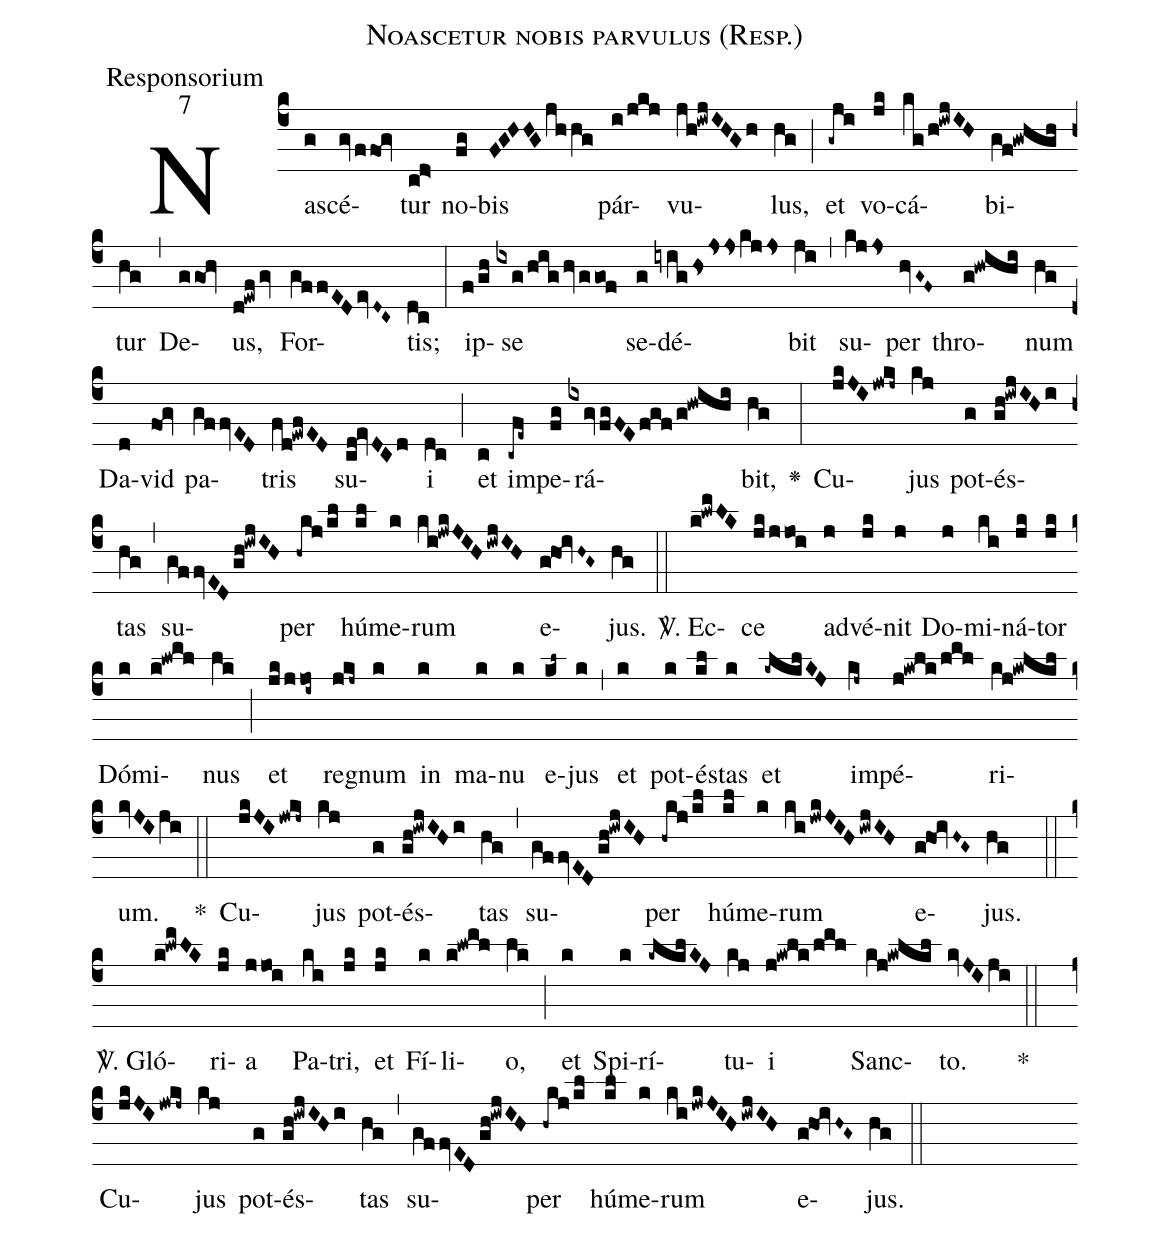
name:Noascetur nobis parvulus (Resp.);
office-part:Responsorium;
mode:7;
%%
(c4)Na(g)scé(gvffog)tur(cd>) no(fg)bis(FGHHGjhhg) pár(i/jkj)vu(jh!iwjIHGh)lus,(hg) (;) et(-gji) vo(jk)cá(kg/h!iwjIH)bi(gf!gwhgh)tur(hg) (,) De(ggoh)us,(d!ewf/gv) For(gffEDevD~C~)tis;(dc) (:) ip(f/gh)se(ixg/hig/hvggof) se(g)dé(iyighsjsskjjs)bit(ji) (,) su(kjjs)per(hvG~F~) thro(g!hwihi)num(hg) Da(d)vid(fog) pa(gffvED)tris(fd!ewfED) su(cd!evDCd)i(dc) (;) et(c) im(-cfe~)pe(fg)rá(ixgvfgFEfgf/g!hwihi)bit,(hg) <v>\greheightstar</v>(:) Cu(jkJI/jwkj~)jus(kj) pot(g)és(gh!iwjIHi)tas(hg) (,) su(gffvEDgh!iwjIH)per(-hkj/kl) hú(kl)me(k)rum(ki!jwkJIH/iwjIH) e(g!ho!ivH~G~)jus.(hg) (::)

<sp>V/</sp>. Ec(k!lwmLK)ce(jk/jjoi) ad(j)vé(jk)nit(j) Do(j)mi(ki)ná(jk)tor(jk) Dó(k)mi(k!lwml)nus(lk) (;) et(jk/jjoi~) re(jkj~)gnum(k) in(k) ma(k)nu(k) e(kl~)jus(k) (,) et(k) pot(k)és(kl)tas(k) et(-klklKJ) im(kj~)pé(j!kwlk/lml)ri(kj!kwlkl)um.(kvJIji) (::)
*() Cu(jkJI/jwkj~)jus(kj) pot(g)és(gh!iwjIHi)tas(hg) (,) su(gffvEDgh!iwjIH)per(-hkj/kl) hú(kl)me(k)rum(kijwkJIH/iwjIH) e(g!ho!ivH~G~)jus.(hg) (::)

<sp>V/</sp>. Gló(k!lwmLK)ri(jk)a(jjoi) Pa(ki)tri,(jk) et(jk) Fí(k)li(k!lwml)o,(lk) (;) et(k) Spi(k)rí(-klklKJ)tu(kj)i(j!kwlk/lml) Sanc(kj!kwlkl)to.(kvJIji) (::)
*() Cu(jkJI/jwkj~)jus(kj) pot(g)és(gh!iwjIHi)tas(hg) (,) su(gffvEDgh!iwjIH)per(-hkj/kl) hú(kl)me(k)rum(kijwkJIH/iwjIH) e(g!ho!ivH~G~)jus.(hg) (::)
